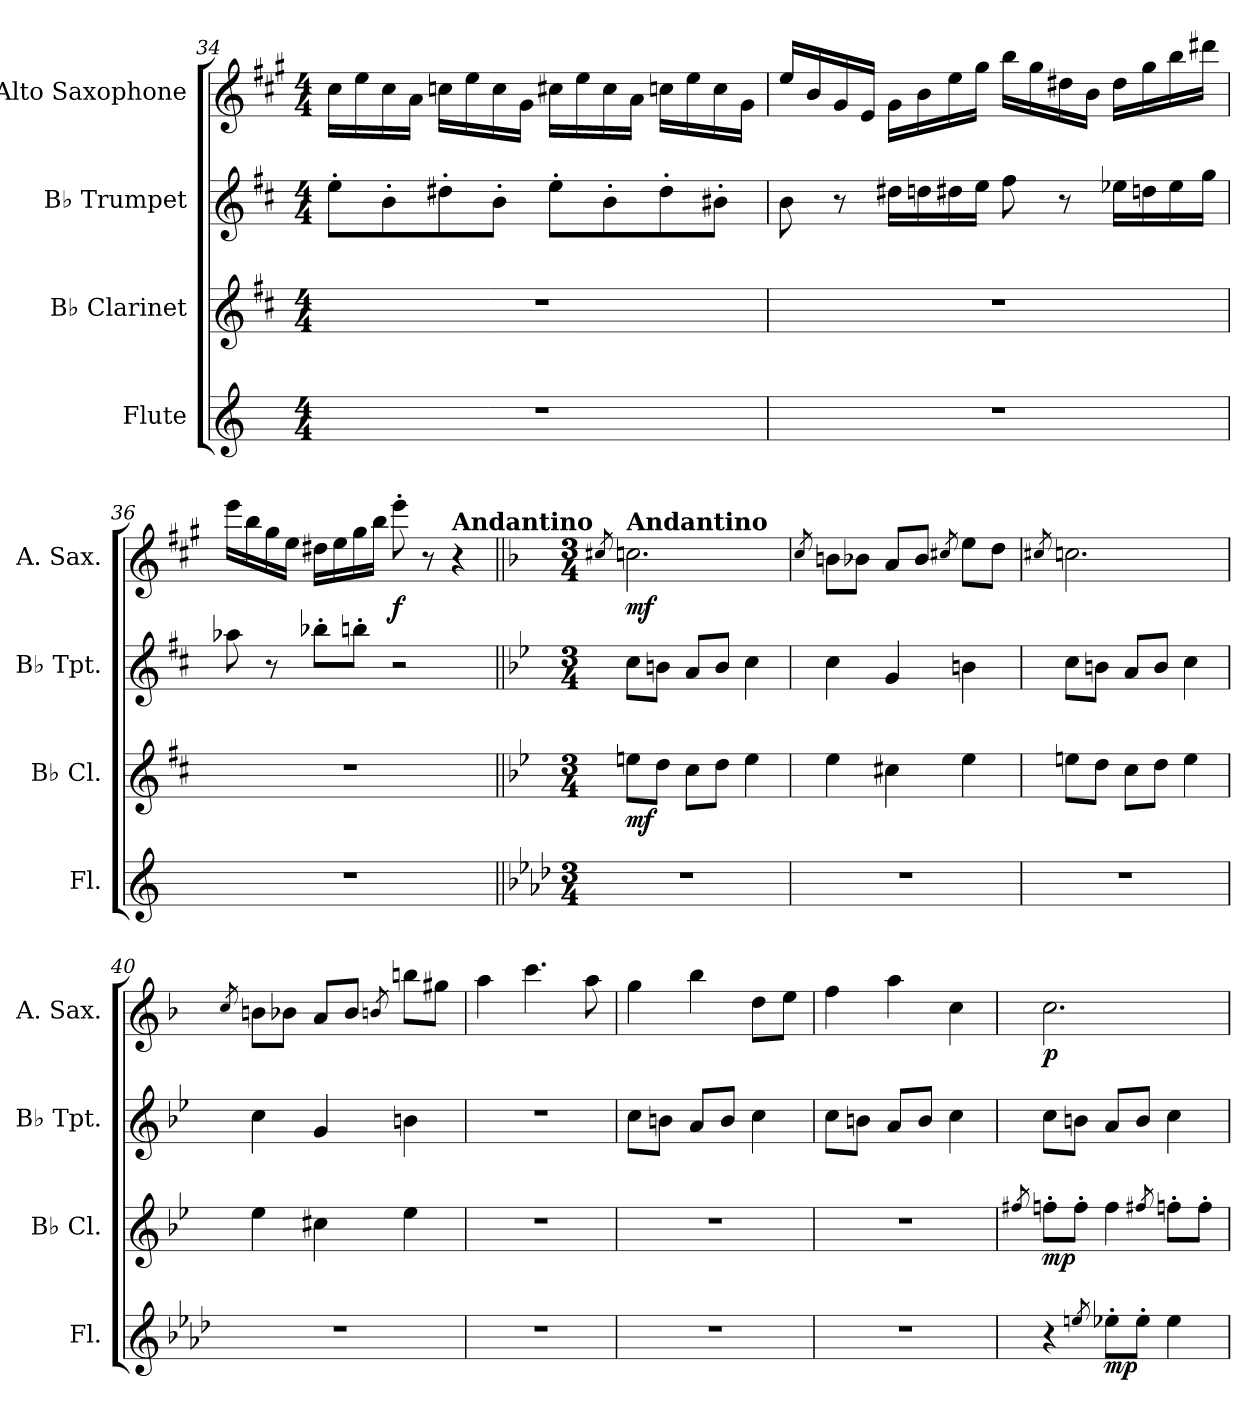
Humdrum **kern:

**kern	**dynam	**kern	**dynam	**kern	**dynam	**kern	**dynam
*part4	*part4	*part3	*part3	*part2	*part2	*part1	*part1
*staff4	*staff4	*staff3	*staff3	*staff2	*staff2	*staff1	*staff1
*I"Flute	*	*I"B♭ Clarinet	*	*I"B♭ Trumpet	*	*I"Alto Saxophone	*
*I'Fl.	*	*I'B♭ Cl.	*	*I'B♭ Tpt.	*	*I'A. Sax.	*
*clefG2	*	*clefG2	*	*clefG2	*	*clefG2	*
*	*	*ITrd1c2	*	*ITrd1c2	*	*ITrd5c9	*
*k[]	*	*k[]	*	*k[]	*	*k[]	*
*M4/4	*	*M4/4	*	*M4/4	*	*M4/4	*
=34	=34	=34	=34	=34	=34	=34	=34
1r	.	1r	.	8dd'\L	.	16e\LL	.
.	.	.	.	.	.	16g\	.
.	.	.	.	8a'\	.	16e\	.
.	.	.	.	.	.	16c\JJ	.
.	.	.	.	8cc#X'\	.	16e-X\LL	.
.	.	.	.	.	.	16g\	.
.	.	.	.	8a'\J	.	16e-\	.
.	.	.	.	.	.	16B\JJ	.
.	.	.	.	8dd'\L	.	16en\LL	.
.	.	.	.	.	.	16g\	.
.	.	.	.	8a'\	.	16e\	.
.	.	.	.	.	.	16c\JJ	.
.	.	.	.	8cc#'\	.	16e-X\LL	.
.	.	.	.	.	.	16g\	.
.	.	.	.	8a#X'\J	.	16e-\	.
.	.	.	.	.	.	16B\JJ	.
!!LO:LB:g=z
=35	=35	=35	=35	=35	=35	=35	=35
1r	.	1r	.	8a\	.	16g/LL	.
.	.	.	.	.	.	16d/	.
.	.	.	.	8r	.	16B/	.
.	.	.	.	.	.	16G/JJ	.
.	.	.	.	16cc#X\LL	.	16B\LL	.
.	.	.	.	16ccn\	.	16d\	.
.	.	.	.	16cc#X\	.	16g\	.
.	.	.	.	16dd\JJ	.	16b\JJ	.
.	.	.	.	8ee\	.	16dd\LL	.
.	.	.	.	.	.	16b\	.
.	.	.	.	8r	.	16f#X\	.
.	.	.	.	.	.	16d\JJ	.
.	.	.	.	16dd-X\LL	.	16f#\LL	.
.	.	.	.	16ccn\	.	16b\	.
.	.	.	.	16dd-\	.	16dd\	.
.	.	.	.	16ff\JJ	.	16ff#X\JJ	.
=36	=36	=36	=36	=36	=36	=36	=36
1r	.	1r	.	8gg-X\	.	16gg\LL	.
.	.	.	.	.	.	16dd\	.
.	.	.	.	8r	.	16b\	.
.	.	.	.	.	.	16g\JJ	.
.	.	.	.	8aa-X'\L	.	16f#X\LL	.
.	.	.	.	.	.	16g\	.
.	.	.	.	8aan'\J	.	16b\	.
.	.	.	.	.	.	16dd\JJ	.
!	!	!	!	!	!	!	!LO:DY:b
.	.	.	.	2r	.	8gg'\	f
.	.	.	.	.	.	8r	.
!	!	!	!	!	!	!LO:TX:a:B:t=Andantino	!
.	.	.	.	.	.	4r	.
!!LO:LB:g=z
=37||	=37||	=37||	=37||	=37||	=37||	=37||	=37||
!!LO:REH:place=s1:a:B:fs=13.5337:t=Le canard
*k[b-e-a-d-]	*	*k[b-e-a-d-]	*	*k[b-e-a-d-]	*	*k[b-e-a-d-]	*
*M3/4	*	*M3/4	*	*M3/4	*	*M3/4	*
.	.	.	.	.	.	8qen/	.
!	!	!	!	!	!	!LO:TX:a:B:t=Andantino	!
!	!	!	!LO:DY:b	!	!LO:DY:b	!	!LO:DY:b
2.r	.	8ddn\L	mf	8b-\L	other-dynamics	2.e-X\	mf
.	.	8cc\J	.	8an\J	.	.	.
.	.	8b-\L	.	8g/L	.	.	.
.	.	8cc\J	.	8a/J	.	.	.
.	.	4dd\	.	4b-\	.	.	.
=38	=38	=38	=38	=38	=38	=38	=38
.	.	.	.	.	.	8qe-/	.
2.r	.	4dd-\	.	4b-\	.	8dn\L	.
.	.	.	.	.	.	8d-X\J	.
.	.	4bn\	.	4f/	.	8c/L	.
.	.	.	.	.	.	8d-/J	.
.	.	.	.	.	.	8qen/	.
.	.	4dd-\	.	4an\	.	8g\L	.
.	.	.	.	.	.	8f\J	.
=39	=39	=39	=39	=39	=39	=39	=39
.	.	.	.	.	.	8qen/	.
2.r	.	8ddn\L	.	8b-\L	.	2.e-X\	.
.	.	8cc\J	.	8an\J	.	.	.
.	.	8b-\L	.	8g/L	.	.	.
.	.	8cc\J	.	8a/J	.	.	.
.	.	4dd\	.	4b-\	.	.	.
=40	=40	=40	=40	=40	=40	=40	=40
.	.	.	.	.	.	8qe-/	.
2.r	.	4dd-\	.	4b-\	.	8dn\L	.
.	.	.	.	.	.	8d-X\J	.
.	.	4bn\	.	4f/	.	8c/L	.
.	.	.	.	.	.	8d-/J	.
.	.	.	.	.	.	8qdn/	.
.	.	4dd-\	.	4an\	.	8ddn\L	.
.	.	.	.	.	.	8bn\J	.
=41	=41	=41	=41	=41	=41	=41	=41
2.r	.	2.r	.	2.r	.	4cc\	.
.	.	.	.	.	.	4.ee-\	.
.	.	.	.	.	.	8cc\	.
=42	=42	=42	=42	=42	=42	=42	=42
2.r	.	2.r	.	8b-\L	.	4b-\	.
.	.	.	.	8an\J	.	.	.
.	.	.	.	8g/L	.	4dd-\	.
.	.	.	.	8a/J	.	.	.
.	.	.	.	4b-\	.	8f\L	.
.	.	.	.	.	.	8g\J	.
!!LO:PB:g=z
=43	=43	=43	=43	=43	=43	=43	=43
2.r	.	2.r	.	8b-\L	.	4a-\	.
.	.	.	.	8an\J	.	.	.
.	.	.	.	8g/L	.	4cc\	.
.	.	.	.	8a/J	.	.	.
.	.	.	.	4b-\	.	4e-\	.
=44	=44	=44	=44	=44	=44	=44	=44
.	.	8qeen/	.	.	.	.	.
!	!	!	!LO:DY:b	!	!	!	!LO:DY:b
4r	.	8ee-X'\L	mp	8b-\L	.	2.e-\	p
.	.	8ee-'\J	.	8an\J	.	.	.
8qeen/	.	.	.	.	.	.	.
!	!LO:DY:b	!	!	!	!	!	!
8ee-X'\L	mp	4ee-\	.	8g/L	.	.	.
8ee-'\J	.	.	.	8a/J	.	.	.
.	.	8qeen/	.	.	.	.	.
4ee-\	.	8ee-X'\L	.	4b-\	.	.	.
.	.	8ee-'\J	.	.	.	.	.
=	=	=	=	=	=	=	=
*-	*-	*-	*-	*-	*-	*-	*-
